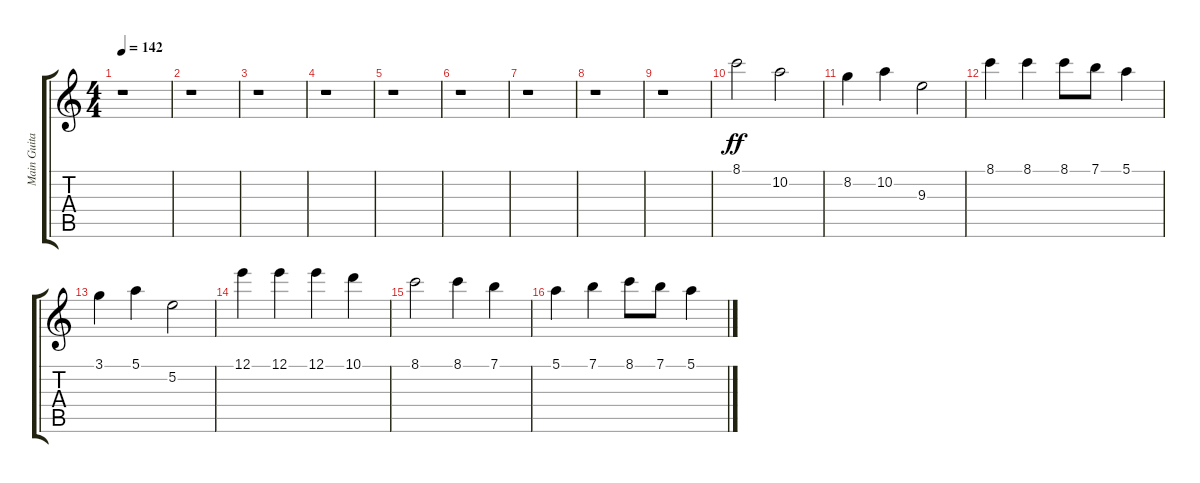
\track ("Main Guitare" "Main Guita") {instrument acousticguitarsteel}
\staff {score tabs}
\tuning (E4 B3 G3 D3 A2 E2) {hide}
\ts (4 4)
\tempo 142
\clef g2
\ks c
r.1{dy ff instrument acousticguitarsteel} |
r.1 |
r.1 |
r.1 |
r.1 |
r.1 |
r.1 |
r.1 |
r.1 |
8.1.2{volume 16 balance 8} 10.2.2 |
8.2.4 10.2.4 9.3.2 |
8.1.4 8.1.4 8.1.8 7.1.8 5.1.4 |
3.1.4 5.1.4 5.2.2 |
12.1.4 12.1.4 12.1.4 10.1.4 |
8.1.2 8.1.4 7.1.4 |
5.1.4 7.1.4 8.1.8 7.1.8 5.1.4
